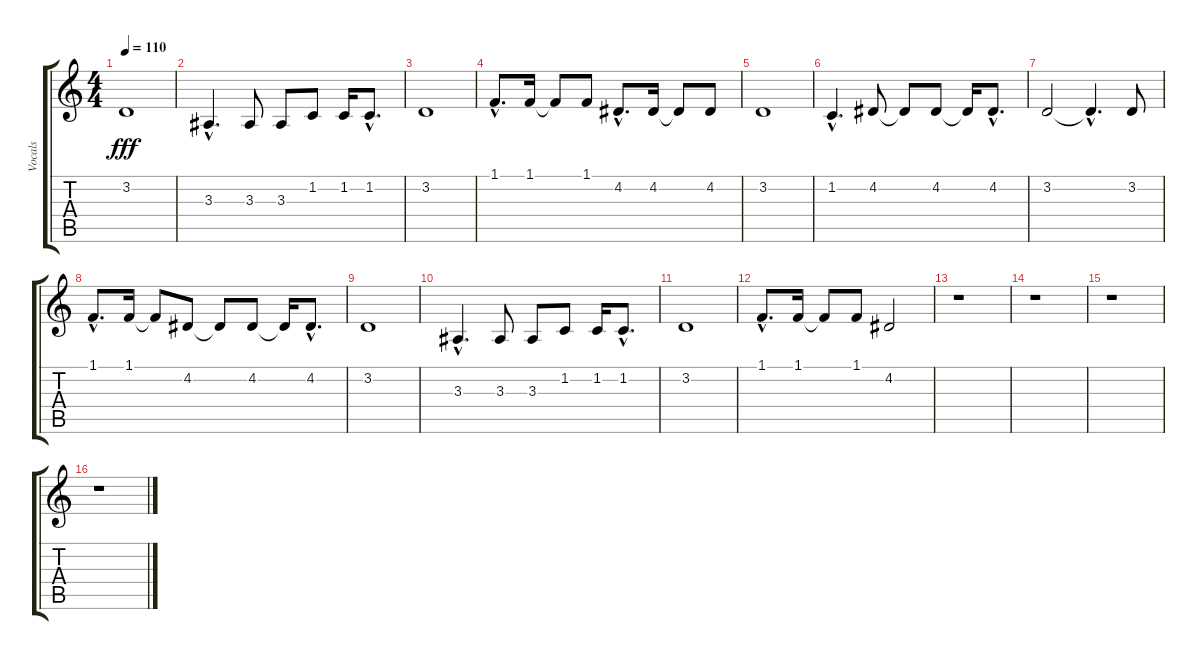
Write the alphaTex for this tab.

\track ("Vocals" "Vocals") {instrument lead2sawtooth}
\staff {score tabs}
\tuning (E4 B3 G3 D3 A2 E2) {hide}
\ts (4 4)
\tempo 110
\clef g2
\ks c
3.2.1{dy fff} |
3.3{hac}.4{d} 3.3.8 3.3.8 1.2.8 1.2.16 1.2{hac}.8{d} |
3.2.1 |
1.1{hac}.8{d} 1.1.16 1.1{t}.8 1.1.8 4.2{hac}.8{d} 4.2.16 4.2{t}.8 4.2.8 |
3.2.1 |
1.2{hac}.4{d} 4.2.8 4.2{t}.8 4.2.8 4.2{t}.16 4.2{hac}.8{d} |
3.2.2 3.2{hac t}.4{d} 3.2.8 |
1.1{hac}.8{d} 1.1.16 1.1{t}.8 4.2.8 4.2{t}.8 4.2.8 4.2{t}.16 4.2{hac}.8{d} |
3.2.1 |
3.3{hac}.4{d} 3.3.8 3.3.8 1.2.8 1.2.16 1.2{hac}.8{d} |
3.2.1 |
1.1{hac}.8{d} 1.1.16 1.1{t}.8 1.1.8 4.2.2 |
r.1 |
r.1 |
r.1 |
r.1
